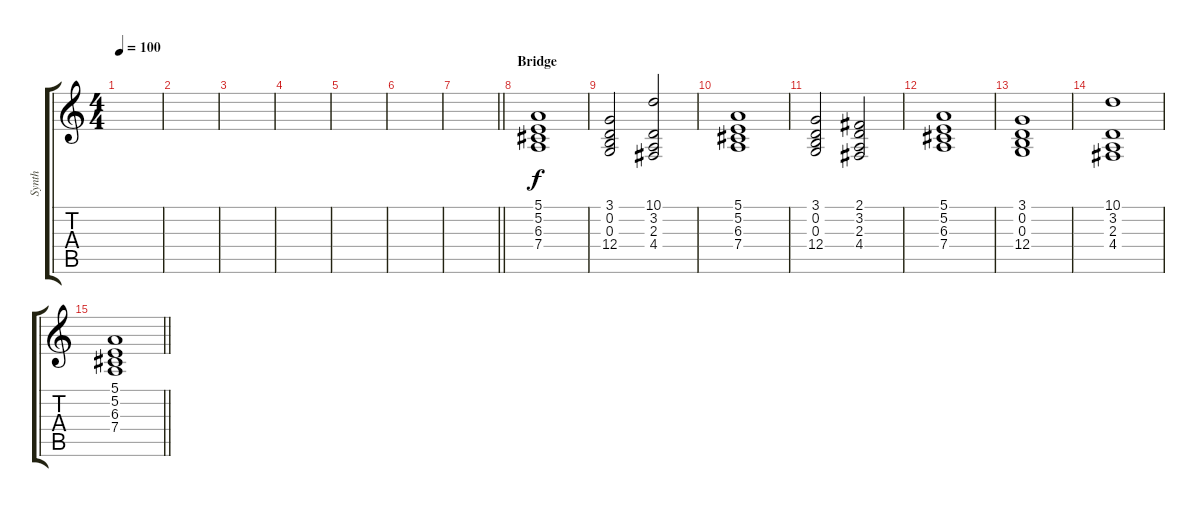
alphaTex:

\track ("Synth" "Synth") {instrument pad3polysynth}
\staff {score tabs}
\tuning (E4 B3 G3 D3 A2 E2) {hide}
\ts (4 4)
\tempo 100
\clef g2
\ks c
|
|
|
|
|
|
\barLineRight lightlight
|
\section ("" "Bridge")
(5.1 5.2 6.3 7.4).1 |
(3.1 0.2 0.3 12.4).2 (10.1 3.2 2.3 4.4).2 |
(5.1 5.2 6.3 7.4).1 |
(3.1 0.2 0.3 12.4).2 (2.1 3.2 2.3 4.4).2 |
(5.1 5.2 6.3 7.4).1 |
(3.1 0.2 0.3 12.4).1 |
(10.1 3.2 2.3 4.4).1 |
\barLineRight lightlight
(5.1 5.2 6.3 7.4).1
